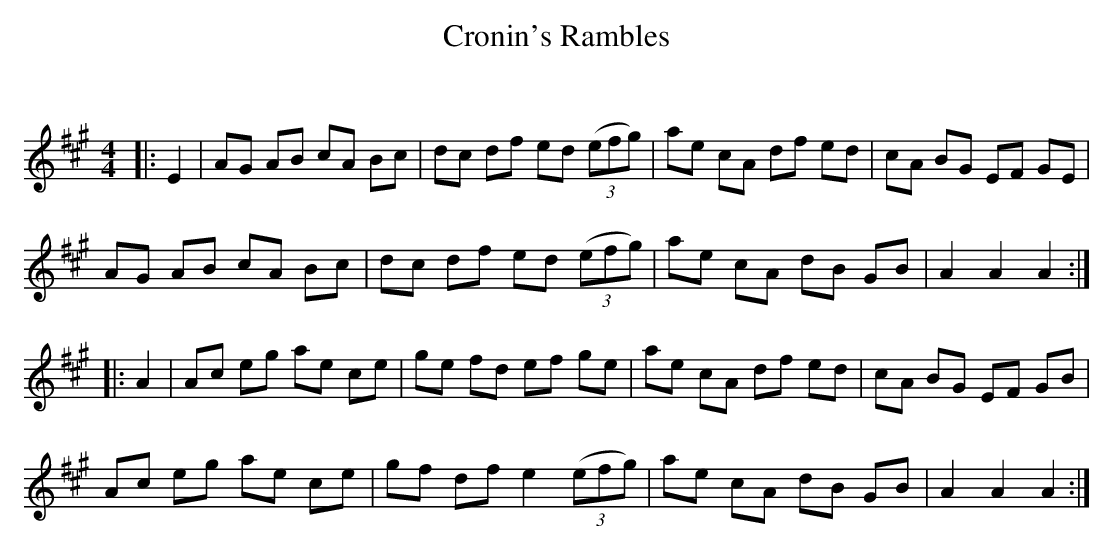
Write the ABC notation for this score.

X:1
T: Cronin's Rambles
C:
Q: 232
K:A
M:4/4
L:1/8
|:E2|AG AB cA Bc|dc df ed ((3efg)|ae cA df ed|cA BG EF GE|
AG AB cA Bc|dc df ed ((3efg)|ae cA dB GB|A2 A2 A2:|
|:A2|Ac eg ae ce|ge fd ef ge|ae cA df ed|cA BG EF GB|
Ac eg ae ce|gf df e2 ((3efg)|ae cA dB GB|A2 A2 A2:|
